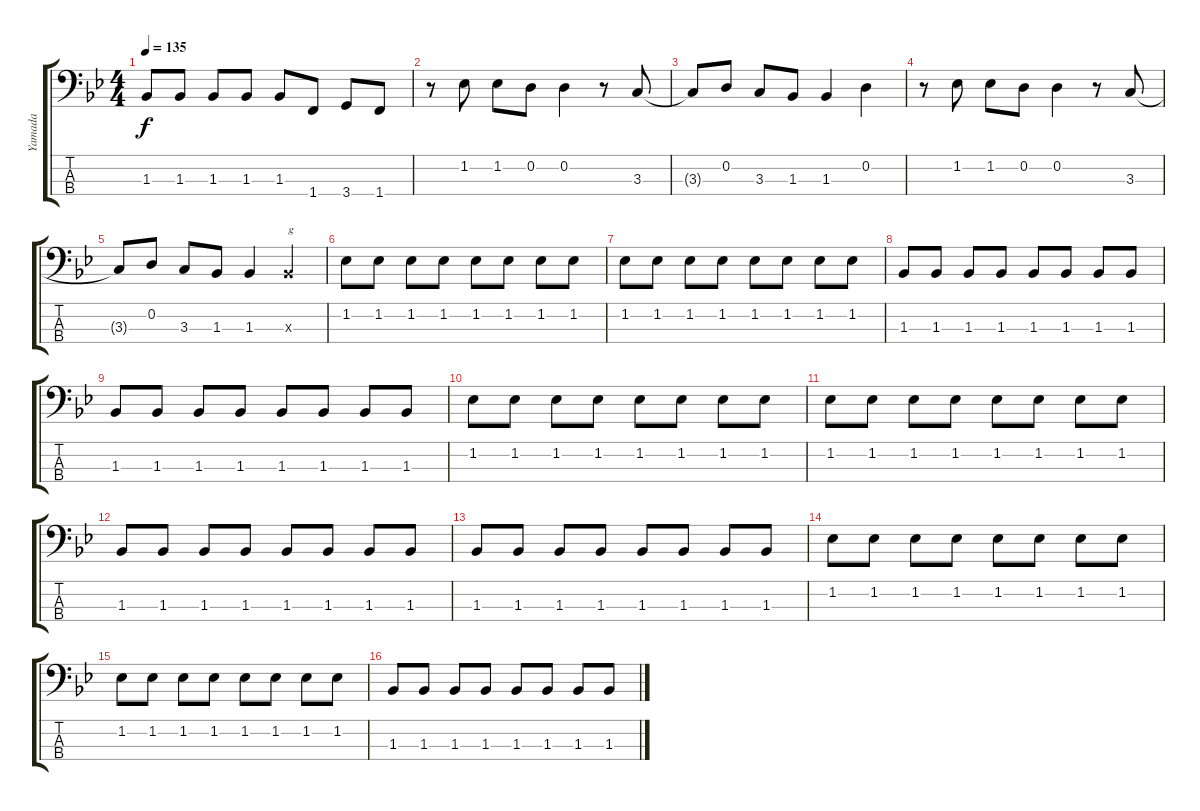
\track ("Yamada" "Yamada") {instrument electricbassfinger}
\staff {score tabs}
\tuning (G2 D2 A1 E1) {hide}
\ts (4 4)
\tempo 135
\clef f4
\ks bb
1.3.8{dy f} 1.3.8 1.3.8 1.3.8 1.3.8 1.4.8 3.4.8 1.4.8 |
r.8 1.2.8 1.2.8 0.2.8 0.2.4 r.8 3.3.8 |
3.3{t}.8 0.2.8 3.3.8 1.3.8 1.3.4 0.2.4 |
r.8 1.2.8 1.2.8 0.2.8 0.2.4 r.8 3.3.8 |
3.3{t}.8 0.2.8 3.3.8 1.3.8 1.3.4 1.3{x}.4{txt "g"} |
1.2.8 1.2.8 1.2.8 1.2.8 1.2.8 1.2.8 1.2.8 1.2.8 |
1.2.8 1.2.8 1.2.8 1.2.8 1.2.8 1.2.8 1.2.8 1.2.8 |
1.3.8 1.3.8 1.3.8 1.3.8 1.3.8 1.3.8 1.3.8 1.3.8 |
1.3.8 1.3.8 1.3.8 1.3.8 1.3.8 1.3.8 1.3.8 1.3.8 |
1.2.8 1.2.8 1.2.8 1.2.8 1.2.8 1.2.8 1.2.8 1.2.8 |
1.2.8 1.2.8 1.2.8 1.2.8 1.2.8 1.2.8 1.2.8 1.2.8 |
1.3.8 1.3.8 1.3.8 1.3.8 1.3.8 1.3.8 1.3.8 1.3.8 |
1.3.8 1.3.8 1.3.8 1.3.8 1.3.8 1.3.8 1.3.8 1.3.8 |
1.2.8 1.2.8 1.2.8 1.2.8 1.2.8 1.2.8 1.2.8 1.2.8 |
1.2.8 1.2.8 1.2.8 1.2.8 1.2.8 1.2.8 1.2.8 1.2.8 |
1.3.8 1.3.8 1.3.8 1.3.8 1.3.8 1.3.8 1.3.8 1.3.8
